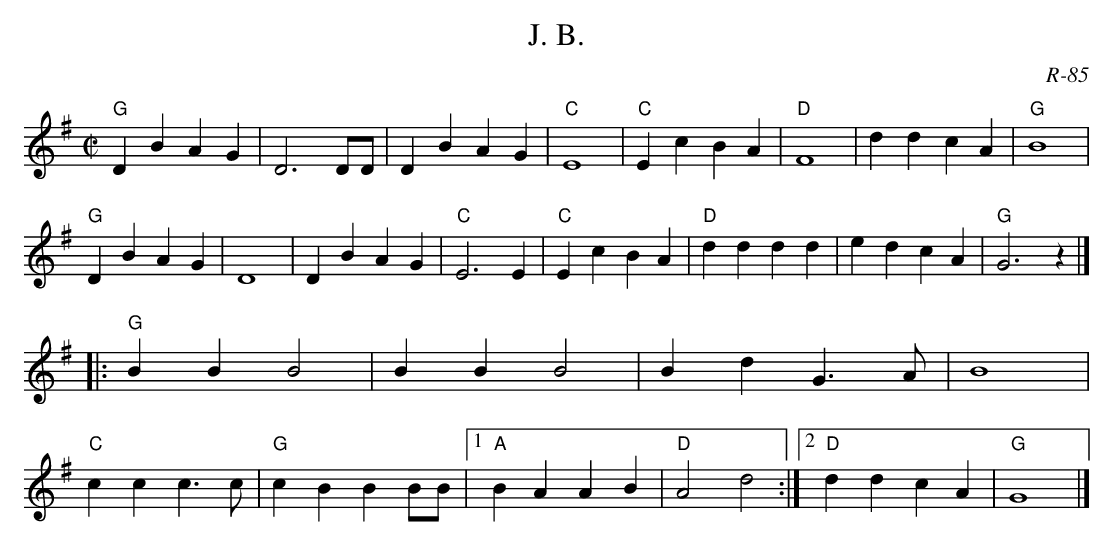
X:1
T: J. B.
C: R-85
M: C|
K: G
"G"D2B2 A2G2| D6 DD| D2B2 A2G2| "C"E8| \
"C"E2c2 B2A2| "D"F8| d2d2 c2A2| "G"B8|
"G"D2B2 A2G2| D8| D2B2 A2G2| "C"E6 E2| \
"C"E2c2 B2A2| "D"d2d2 d2d2| e2d2 c2A2| "G"G6 z2|]
|:\
"G"B2B2 B4| B2B2 B4| B2d2 G3A| B8|
"C"c2c2 c3c| "G"c2B2 B2BB|1 "A"B2A2 A2B2| "D"A4 d4 :|2 "D"d2d2 c2A2| "G"G8 |]
